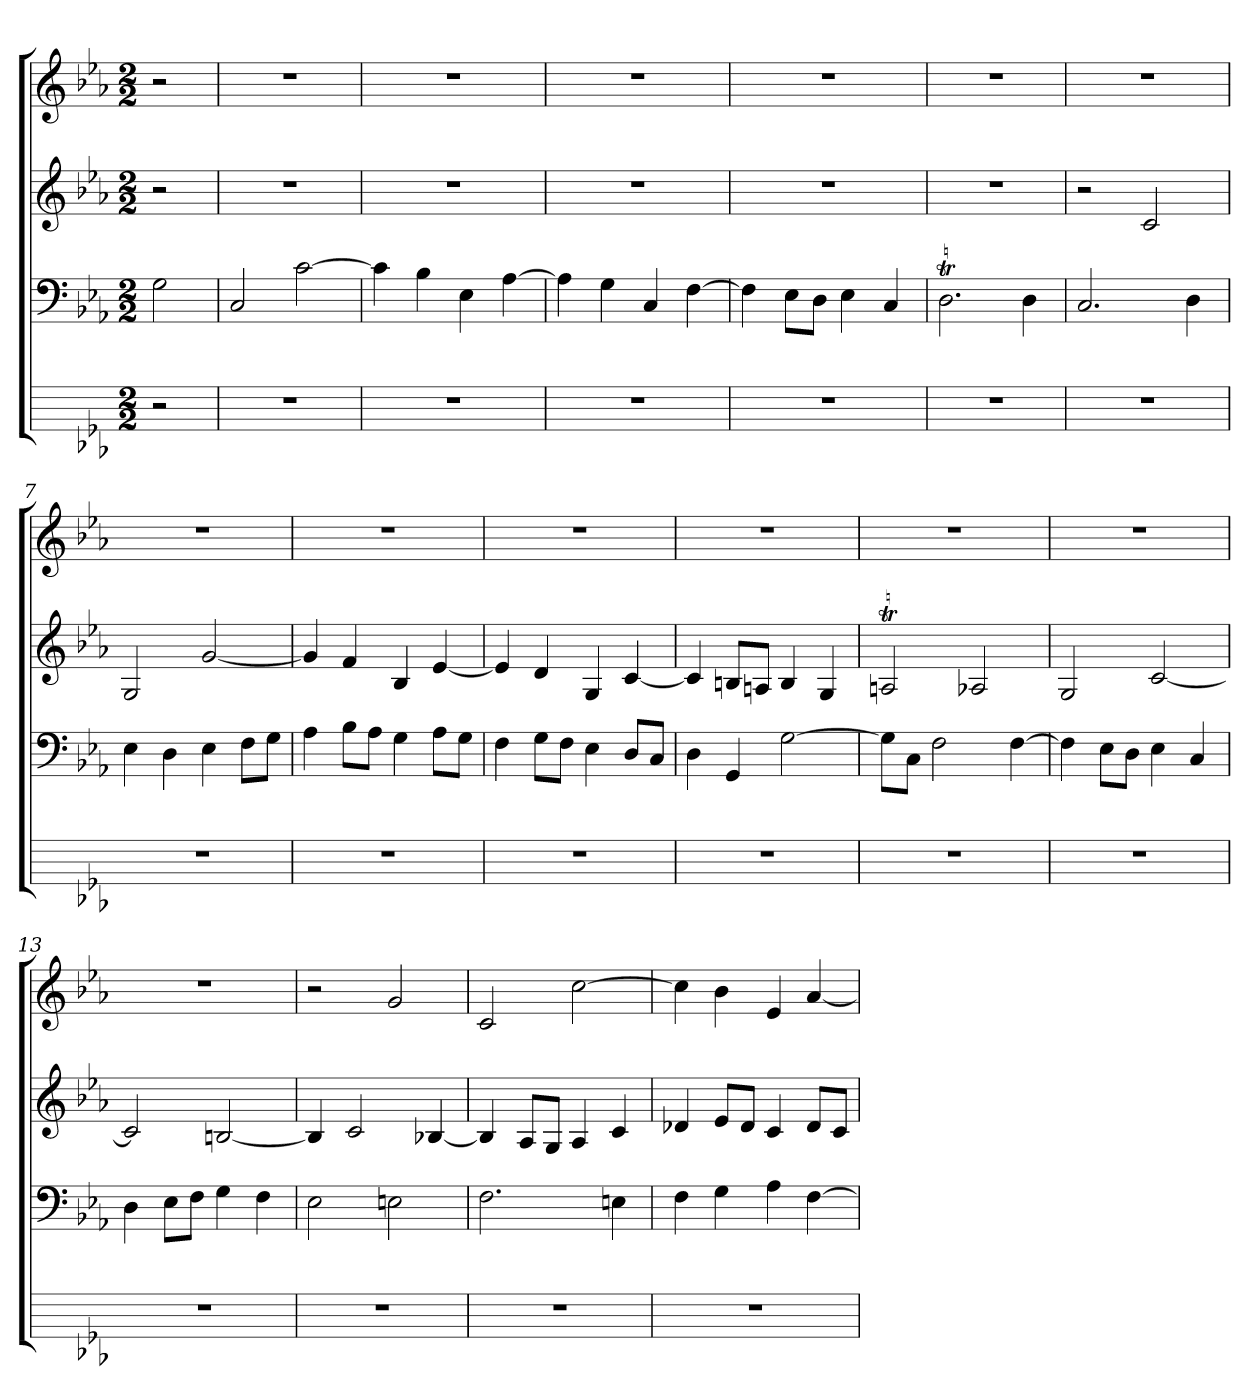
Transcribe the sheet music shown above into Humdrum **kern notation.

**kern	**kern	**kern	**kern
*part4	*part3	*part2	*part1
*staff4	*staff3	*staff2	*staff1
*k[b-e-a-]	*k[b-e-a-]	*k[b-e-a-]	*k[b-e-a-]
*M2/2	*M2/2	*M2/2	*M2/2
*MM60	*MM60	*MM60	*MM60
=	=	=	=
2r	2G	2r	2r
=1	=1	=1	=1
1r	2C	1r	1r
.	[2c	.	.
=2	=2	=2	=2
1r	4c]	1r	1r
.	4B-	.	.
.	4E-	.	.
.	[4A-	.	.
=3	=3	=3	=3
1r	4A-]	1r	1r
.	4G	.	.
.	4C	.	.
.	[4F	.	.
=4	=4	=4	=4
1r	4F]	1r	1r
.	8E-L	.	.
.	8DJ	.	.
.	4E-	.	.
.	4C	.	.
=5	=5	=5	=5
1r	2.DT	1r	1r
.	4D	.	.
=6	=6	=6	=6
1r	2.C	2r	1r
.	.	2c	.
.	4D	.	.
=7	=7	=7	=7
1r	4E-	2G	1r
.	4D	.	.
.	4E-	[2g	.
.	8FL	.	.
.	8GJ	.	.
=8	=8	=8	=8
1r	4A-	4g]	1r
.	8B-L	4f	.
.	8A-J	.	.
.	4G	4B-	.
.	8A-L	[4e-	.
.	8GJ	.	.
=9	=9	=9	=9
1r	4F	4e-]	1r
.	8GL	4d	.
.	8FJ	.	.
.	4E-	4G	.
.	8DL	[4c	.
.	8CJ	.	.
=10	=10	=10	=10
1r	4D	4c]	1r
.	4GG	8BnL	.
.	.	8AnJ	.
.	[2G	4B	.
.	.	4G	.
=11	=11	=11	=11
1r	8GL]	2AnT	1r
.	8CJ	.	.
.	2F	.	.
.	.	2A-X	.
.	[4F	.	.
=12	=12	=12	=12
1r	4F]	2G	1r
.	8E-L	.	.
.	8DJ	.	.
.	4E-	[2c	.
.	4C	.	.
=13	=13	=13	=13
1r	4D	2c]	1r
.	8E-L	.	.
.	8FJ	.	.
.	4G	[2Bn	.
.	4F	.	.
=14	=14	=14	=14
1r	2E-	4B]	2r
.	.	2c	.
.	2En	.	2g
.	.	[4B-X	.
=15	=15	=15	=15
1r	2.F	4B-]	2c
.	.	8A-L	.
.	.	8GJ	.
.	.	4A-	[2cc
.	4En	4c	.
=16	=16	=16	=16
1r	4F	4d-X	4cc]
.	4G	8e-L	4b-
.	.	8d-J	.
.	4A-	4c	4e-
.	[4F	8d-L	[4a-
.	.	8cJ	.
=	=	=	=
*-	*-	*-	*-
